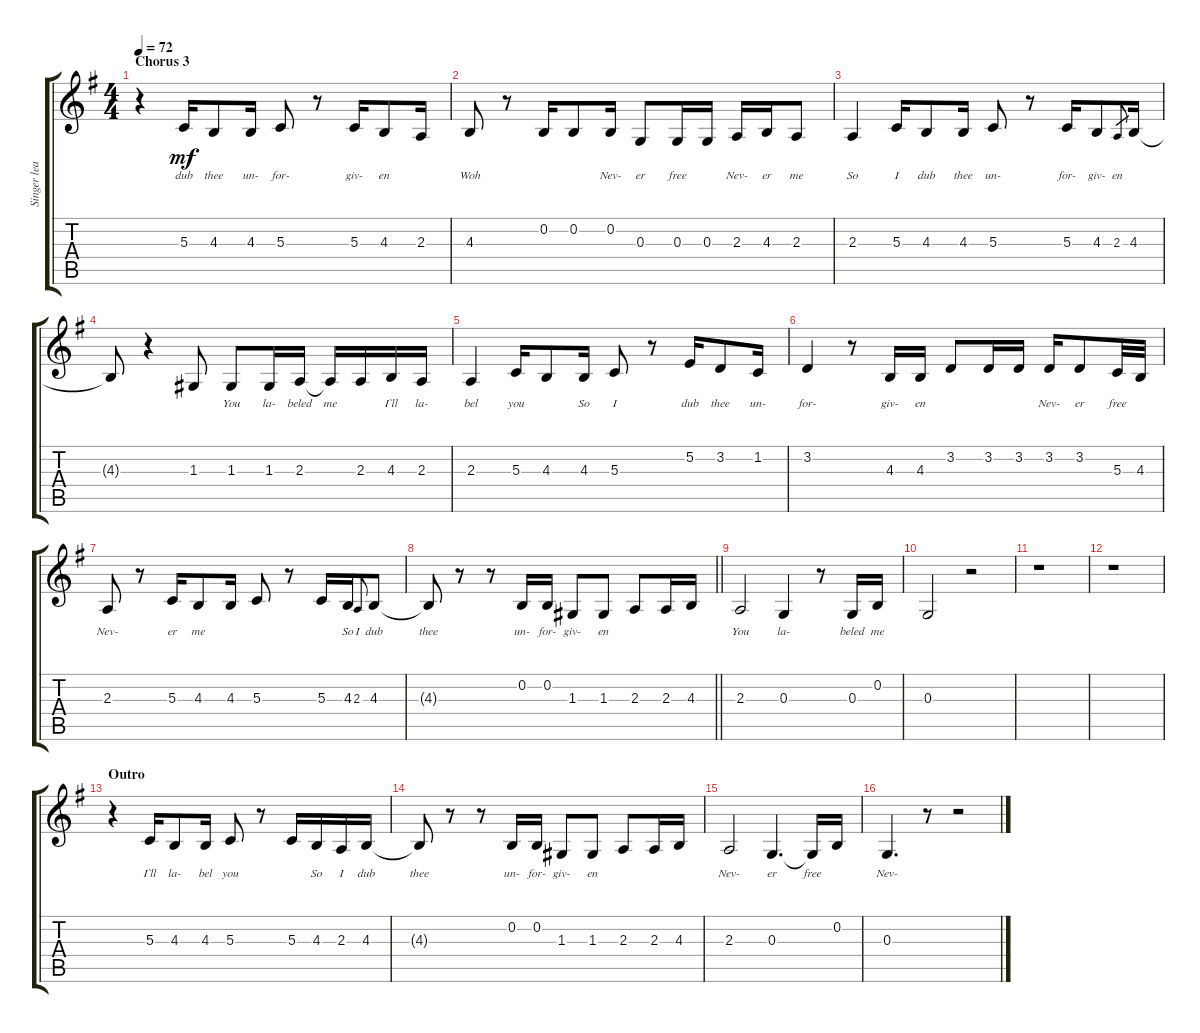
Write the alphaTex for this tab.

\track ("Singer lead" "Singer lea") {instrument voiceoohs}
\staff {score tabs}
\tuning (E4 B3 G3 D3 A2 E2) {hide}
\ts (4 4)
\section ("" "Chorus 3")
\tempo 72
\clef g2
\ks eminor
r.4{dy mf} 5.3.16{lyrics (0 "dub") lyrics (1 "") lyrics (2 "") lyrics (3 "") lyrics (4 "")} 4.3.8{lyrics (0 "thee") lyrics (1 "") lyrics (2 "") lyrics (3 "") lyrics (4 "")} 4.3.16{lyrics (0 "un-") lyrics (1 "") lyrics (2 "") lyrics (3 "") lyrics (4 "")} 5.3.8{lyrics (0 "for-") lyrics (1 "") lyrics (2 "") lyrics (3 "") lyrics (4 "")} r.8 5.3.16{lyrics (0 "giv-") lyrics (1 "") lyrics (2 "") lyrics (3 "") lyrics (4 "")} 4.3.8{lyrics (0 "en") lyrics (1 "") lyrics (2 "") lyrics (3 "") lyrics (4 "")} 2.3.16{lyrics (0 "") lyrics (1 "") lyrics (2 "") lyrics (3 "") lyrics (4 "")} |
4.3.8{lyrics (0 "Woh") lyrics (1 "") lyrics (2 "") lyrics (3 "") lyrics (4 "")} r.8 0.2.16{lyrics (0 "") lyrics (1 "") lyrics (2 "") lyrics (3 "") lyrics (4 "")} 0.2.8{lyrics (0 "") lyrics (1 "") lyrics (2 "") lyrics (3 "") lyrics (4 "")} 0.2.16{lyrics (0 "Nev-") lyrics (1 "") lyrics (2 "") lyrics (3 "") lyrics (4 "")} 0.3.8{lyrics (0 "er") lyrics (1 "") lyrics (2 "") lyrics (3 "") lyrics (4 "")} 0.3.16{lyrics (0 "free") lyrics (1 "") lyrics (2 "") lyrics (3 "") lyrics (4 "")} 0.3.16{lyrics (0 "") lyrics (1 "") lyrics (2 "") lyrics (3 "") lyrics (4 "")} 2.3.16{lyrics (0 "Nev-") lyrics (1 "") lyrics (2 "") lyrics (3 "") lyrics (4 "")} 4.3.16{lyrics (0 "er") lyrics (1 "") lyrics (2 "") lyrics (3 "") lyrics (4 "")} 2.3.8{lyrics (0 "me") lyrics (1 "") lyrics (2 "") lyrics (3 "") lyrics (4 "")} |
2.3.4{lyrics (0 "So") lyrics (1 "") lyrics (2 "") lyrics (3 "") lyrics (4 "")} 5.3.16{lyrics (0 "I") lyrics (1 "") lyrics (2 "") lyrics (3 "") lyrics (4 "")} 4.3.8{lyrics (0 "dub") lyrics (1 "") lyrics (2 "") lyrics (3 "") lyrics (4 "")} 4.3.16{lyrics (0 "thee") lyrics (1 "") lyrics (2 "") lyrics (3 "") lyrics (4 "")} 5.3.8{lyrics (0 "un-") lyrics (1 "") lyrics (2 "") lyrics (3 "") lyrics (4 "")} r.8 5.3.16{lyrics (0 "for-") lyrics (1 "") lyrics (2 "") lyrics (3 "") lyrics (4 "")} 4.3.8{lyrics (0 "giv-") lyrics (1 "") lyrics (2 "") lyrics (3 "") lyrics (4 "")} 2.3.8{lyrics (0 "en") lyrics (1 "") lyrics (2 "") lyrics (3 "") lyrics (4 "") gr} 4.3.16{lyrics (0 "") lyrics (1 "") lyrics (2 "") lyrics (3 "") lyrics (4 "")} |
4.3{t}.8{lyrics (0 "") lyrics (1 "") lyrics (2 "") lyrics (3 "") lyrics (4 "")} r.4 1.3.8{lyrics (0 "") lyrics (1 "") lyrics (2 "") lyrics (3 "") lyrics (4 "")} 1.3.8{lyrics (0 "You") lyrics (1 "") lyrics (2 "") lyrics (3 "") lyrics (4 "")} 1.3.16{lyrics (0 "la-") lyrics (1 "") lyrics (2 "") lyrics (3 "") lyrics (4 "")} 2.3.16{lyrics (0 "beled") lyrics (1 "") lyrics (2 "") lyrics (3 "") lyrics (4 "")} 2.3{t}.16{lyrics (0 "me") lyrics (1 "") lyrics (2 "") lyrics (3 "") lyrics (4 "")} 2.3.16{lyrics (0 "") lyrics (1 "") lyrics (2 "") lyrics (3 "") lyrics (4 "")} 4.3.16{lyrics (0 "I`ll") lyrics (1 "") lyrics (2 "") lyrics (3 "") lyrics (4 "")} 2.3.16{lyrics (0 "la-") lyrics (1 "") lyrics (2 "") lyrics (3 "") lyrics (4 "")} |
2.3.4{lyrics (0 "bel") lyrics (1 "") lyrics (2 "") lyrics (3 "") lyrics (4 "")} 5.3.16{lyrics (0 "you") lyrics (1 "") lyrics (2 "") lyrics (3 "") lyrics (4 "")} 4.3.8{lyrics (0 "") lyrics (1 "") lyrics (2 "") lyrics (3 "") lyrics (4 "")} 4.3.16{lyrics (0 "So") lyrics (1 "") lyrics (2 "") lyrics (3 "") lyrics (4 "")} 5.3.8{lyrics (0 "I") lyrics (1 "") lyrics (2 "") lyrics (3 "") lyrics (4 "")} r.8 5.2.16{lyrics (0 "dub") lyrics (1 "") lyrics (2 "") lyrics (3 "") lyrics (4 "")} 3.2.8{lyrics (0 "thee") lyrics (1 "") lyrics (2 "") lyrics (3 "") lyrics (4 "")} 1.2.16{lyrics (0 "un-") lyrics (1 "") lyrics (2 "") lyrics (3 "") lyrics (4 "")} |
3.2.4{lyrics (0 "for-") lyrics (1 "") lyrics (2 "") lyrics (3 "") lyrics (4 "")} r.8 4.3.16{lyrics (0 "giv-") lyrics (1 "") lyrics (2 "") lyrics (3 "") lyrics (4 "")} 4.3.16{lyrics (0 "en") lyrics (1 "") lyrics (2 "") lyrics (3 "") lyrics (4 "")} 3.2.8{lyrics (0 "") lyrics (1 "") lyrics (2 "") lyrics (3 "") lyrics (4 "")} 3.2.16{lyrics (0 "") lyrics (1 "") lyrics (2 "") lyrics (3 "") lyrics (4 "")} 3.2.16{lyrics (0 "") lyrics (1 "") lyrics (2 "") lyrics (3 "") lyrics (4 "")} 3.2.16{lyrics (0 "Nev-") lyrics (1 "") lyrics (2 "") lyrics (3 "") lyrics (4 "")} 3.2.8{lyrics (0 "er") lyrics (1 "") lyrics (2 "") lyrics (3 "") lyrics (4 "")} 5.3.32{lyrics (0 "free") lyrics (1 "") lyrics (2 "") lyrics (3 "") lyrics (4 "")} 4.3.32{lyrics (0 "") lyrics (1 "") lyrics (2 "") lyrics (3 "") lyrics (4 "")} |
2.3.8{lyrics (0 "Nev-") lyrics (1 "") lyrics (2 "") lyrics (3 "") lyrics (4 "")} r.8 5.3.16{lyrics (0 "er") lyrics (1 "") lyrics (2 "") lyrics (3 "") lyrics (4 "")} 4.3.8{lyrics (0 "me") lyrics (1 "") lyrics (2 "") lyrics (3 "") lyrics (4 "")} 4.3.16{lyrics (0 "") lyrics (1 "") lyrics (2 "") lyrics (3 "") lyrics (4 "")} 5.3.8{lyrics (0 "") lyrics (1 "") lyrics (2 "") lyrics (3 "") lyrics (4 "")} r.8 5.3.16{lyrics (0 "") lyrics (1 "") lyrics (2 "") lyrics (3 "") lyrics (4 "")} 4.3.16{lyrics (0 "So") lyrics (1 "") lyrics (2 "") lyrics (3 "") lyrics (4 "")} 2.3.8{lyrics (0 "I") lyrics (1 "") lyrics (2 "") lyrics (3 "") lyrics (4 "") gr onbeat} 4.3.8{lyrics (0 "dub") lyrics (1 "") lyrics (2 "") lyrics (3 "") lyrics (4 "")} |
\barLineRight lightlight
4.3{t}.8{lyrics (0 "thee") lyrics (1 "") lyrics (2 "") lyrics (3 "") lyrics (4 "")} r.8 r.8 0.2.16{lyrics (0 "un-") lyrics (1 "") lyrics (2 "") lyrics (3 "") lyrics (4 "")} 0.2.16{lyrics (0 "for-") lyrics (1 "") lyrics (2 "") lyrics (3 "") lyrics (4 "")} 1.3.8{lyrics (0 "giv-") lyrics (1 "") lyrics (2 "") lyrics (3 "") lyrics (4 "")} 1.3.8{lyrics (0 "en") lyrics (1 "") lyrics (2 "") lyrics (3 "") lyrics (4 "")} 2.3.8{lyrics (0 "") lyrics (1 "") lyrics (2 "") lyrics (3 "") lyrics (4 "")} 2.3.16{lyrics (0 "") lyrics (1 "") lyrics (2 "") lyrics (3 "") lyrics (4 "")} 4.3.16{lyrics (0 "") lyrics (1 "") lyrics (2 "") lyrics (3 "") lyrics (4 "")} |
2.3.2{lyrics (0 "You") lyrics (1 "") lyrics (2 "") lyrics (3 "") lyrics (4 "")} 0.3.4{lyrics (0 "la-") lyrics (1 "") lyrics (2 "") lyrics (3 "") lyrics (4 "")} r.8 0.3.16{lyrics (0 "beled") lyrics (1 "") lyrics (2 "") lyrics (3 "") lyrics (4 "")} 0.2.16{lyrics (0 "me") lyrics (1 "") lyrics (2 "") lyrics (3 "") lyrics (4 "")} |
0.3.2{lyrics (0 "") lyrics (1 "") lyrics (2 "") lyrics (3 "") lyrics (4 "")} r.2 |
r.1 |
r.1 |
\section ("" "Outro")
r.4 5.3.16{lyrics (0 "I`ll") lyrics (1 "") lyrics (2 "") lyrics (3 "") lyrics (4 "")} 4.3.8{lyrics (0 "la-") lyrics (1 "") lyrics (2 "") lyrics (3 "") lyrics (4 "")} 4.3.16{lyrics (0 "bel") lyrics (1 "") lyrics (2 "") lyrics (3 "") lyrics (4 "")} 5.3.8{lyrics (0 "you") lyrics (1 "") lyrics (2 "") lyrics (3 "") lyrics (4 "")} r.8 5.3.16{lyrics (0 "") lyrics (1 "") lyrics (2 "") lyrics (3 "") lyrics (4 "")} 4.3.16{lyrics (0 "So") lyrics (1 "") lyrics (2 "") lyrics (3 "") lyrics (4 "")} 2.3.16{lyrics (0 "I") lyrics (1 "") lyrics (2 "") lyrics (3 "") lyrics (4 "")} 4.3.16{lyrics (0 "dub") lyrics (1 "") lyrics (2 "") lyrics (3 "") lyrics (4 "")} |
4.3{t}.8{lyrics (0 "thee") lyrics (1 "") lyrics (2 "") lyrics (3 "") lyrics (4 "")} r.8 r.8 0.2.16{lyrics (0 "un-") lyrics (1 "") lyrics (2 "") lyrics (3 "") lyrics (4 "")} 0.2.16{lyrics (0 "for-") lyrics (1 "") lyrics (2 "") lyrics (3 "") lyrics (4 "")} 1.3.8{lyrics (0 "giv-") lyrics (1 "") lyrics (2 "") lyrics (3 "") lyrics (4 "")} 1.3.8{lyrics (0 "en") lyrics (1 "") lyrics (2 "") lyrics (3 "") lyrics (4 "")} 2.3.8{lyrics (0 "") lyrics (1 "") lyrics (2 "") lyrics (3 "") lyrics (4 "")} 2.3.16{lyrics (0 "") lyrics (1 "") lyrics (2 "") lyrics (3 "") lyrics (4 "")} 4.3.16{lyrics (0 "") lyrics (1 "") lyrics (2 "") lyrics (3 "") lyrics (4 "")} |
2.3.2{lyrics (0 "Nev-") lyrics (1 "") lyrics (2 "") lyrics (3 "") lyrics (4 "")} 0.3.4{d lyrics (0 "er") lyrics (1 "") lyrics (2 "") lyrics (3 "") lyrics (4 "")} 0.3{t}.16{lyrics (0 "free") lyrics (1 "") lyrics (2 "") lyrics (3 "") lyrics (4 "")} 0.2.16{lyrics (0 "") lyrics (1 "") lyrics (2 "") lyrics (3 "") lyrics (4 "")} |
0.3.4{d lyrics (0 "Nev-") lyrics (1 "") lyrics (2 "") lyrics (3 "") lyrics (4 "")} r.8 r.2
